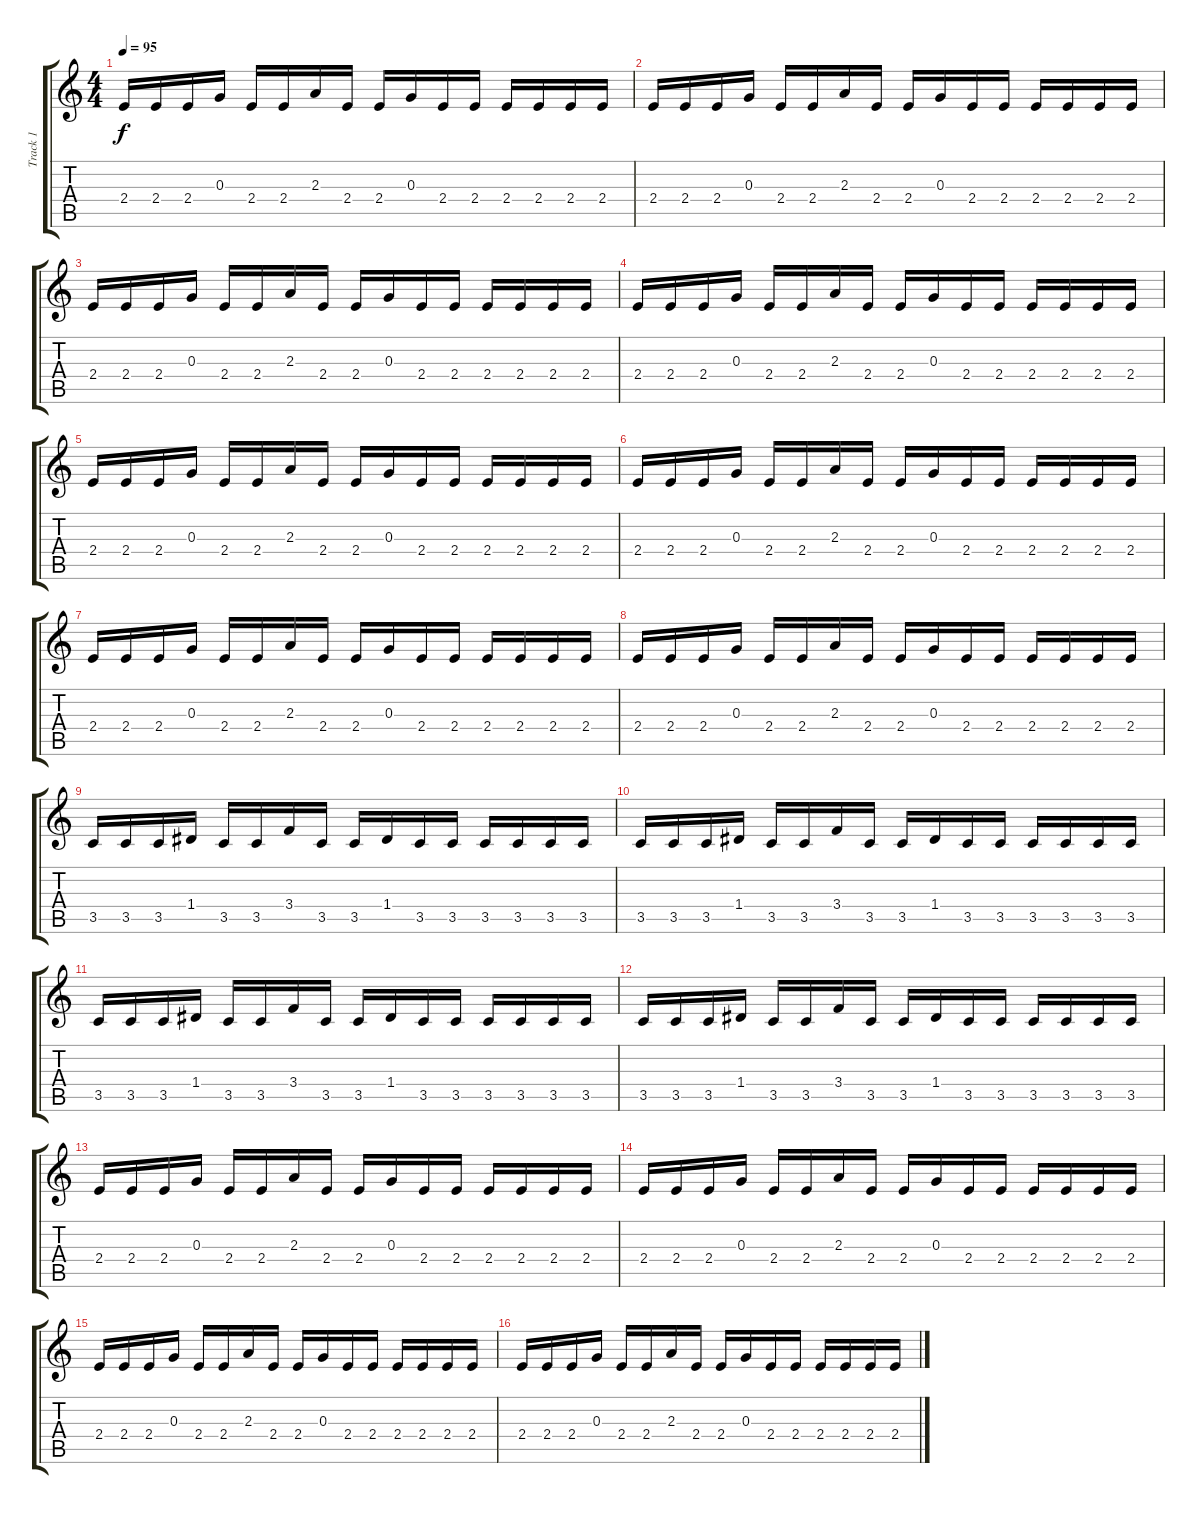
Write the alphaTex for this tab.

\track ("Track 1" "Track 1") {instrument distortionguitar}
\staff {score tabs}
\tuning (E4 B3 G3 D3 A2 E2) {hide}
\ts (4 4)
\tempo 95
\clef g2
\ks c
2.4.16{dy f} 2.4.16 2.4.16 0.3.16 2.4.16 2.4.16 2.3.16 2.4.16 2.4.16 0.3.16 2.4.16 2.4.16 2.4.16 2.4.16 2.4.16 2.4.16 |
2.4.16 2.4.16 2.4.16 0.3.16 2.4.16 2.4.16 2.3.16 2.4.16 2.4.16 0.3.16 2.4.16 2.4.16 2.4.16 2.4.16 2.4.16 2.4.16 |
2.4.16 2.4.16 2.4.16 0.3.16 2.4.16 2.4.16 2.3.16 2.4.16 2.4.16 0.3.16 2.4.16 2.4.16 2.4.16 2.4.16 2.4.16 2.4.16 |
2.4.16 2.4.16 2.4.16 0.3.16 2.4.16 2.4.16 2.3.16 2.4.16 2.4.16 0.3.16 2.4.16 2.4.16 2.4.16 2.4.16 2.4.16 2.4.16 |
2.4.16 2.4.16 2.4.16 0.3.16 2.4.16 2.4.16 2.3.16 2.4.16 2.4.16 0.3.16 2.4.16 2.4.16 2.4.16 2.4.16 2.4.16 2.4.16 |
2.4.16 2.4.16 2.4.16 0.3.16 2.4.16 2.4.16 2.3.16 2.4.16 2.4.16 0.3.16 2.4.16 2.4.16 2.4.16 2.4.16 2.4.16 2.4.16 |
2.4.16 2.4.16 2.4.16 0.3.16 2.4.16 2.4.16 2.3.16 2.4.16 2.4.16 0.3.16 2.4.16 2.4.16 2.4.16 2.4.16 2.4.16 2.4.16 |
2.4.16 2.4.16 2.4.16 0.3.16 2.4.16 2.4.16 2.3.16 2.4.16 2.4.16 0.3.16 2.4.16 2.4.16 2.4.16 2.4.16 2.4.16 2.4.16 |
3.5.16 3.5.16 3.5.16 1.4.16 3.5.16 3.5.16 3.4.16 3.5.16 3.5.16 1.4.16 3.5.16 3.5.16 3.5.16 3.5.16 3.5.16 3.5.16 |
3.5.16 3.5.16 3.5.16 1.4.16 3.5.16 3.5.16 3.4.16 3.5.16 3.5.16 1.4.16 3.5.16 3.5.16 3.5.16 3.5.16 3.5.16 3.5.16 |
3.5.16 3.5.16 3.5.16 1.4.16 3.5.16 3.5.16 3.4.16 3.5.16 3.5.16 1.4.16 3.5.16 3.5.16 3.5.16 3.5.16 3.5.16 3.5.16 |
3.5.16 3.5.16 3.5.16 1.4.16 3.5.16 3.5.16 3.4.16 3.5.16 3.5.16 1.4.16 3.5.16 3.5.16 3.5.16 3.5.16 3.5.16 3.5.16 |
2.4.16 2.4.16 2.4.16 0.3.16 2.4.16 2.4.16 2.3.16 2.4.16 2.4.16 0.3.16 2.4.16 2.4.16 2.4.16 2.4.16 2.4.16 2.4.16 |
2.4.16 2.4.16 2.4.16 0.3.16 2.4.16 2.4.16 2.3.16 2.4.16 2.4.16 0.3.16 2.4.16 2.4.16 2.4.16 2.4.16 2.4.16 2.4.16 |
2.4.16 2.4.16 2.4.16 0.3.16 2.4.16 2.4.16 2.3.16 2.4.16 2.4.16 0.3.16 2.4.16 2.4.16 2.4.16 2.4.16 2.4.16 2.4.16 |
2.4.16 2.4.16 2.4.16 0.3.16 2.4.16 2.4.16 2.3.16 2.4.16 2.4.16 0.3.16 2.4.16 2.4.16 2.4.16 2.4.16 2.4.16 2.4.16
